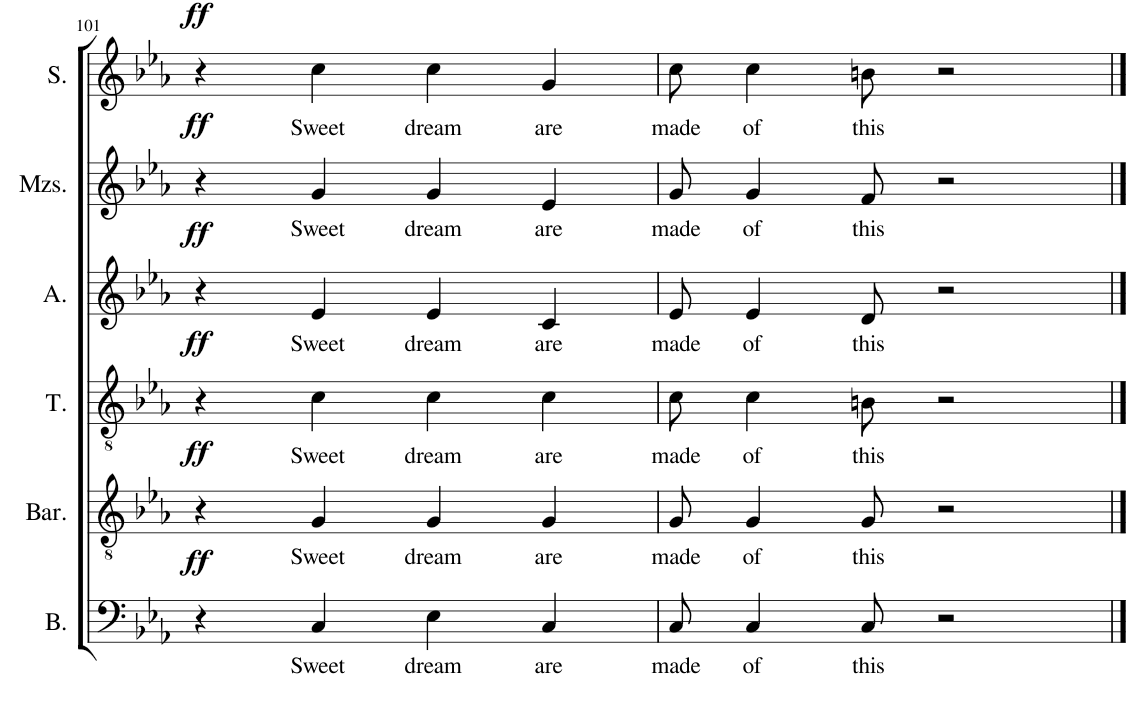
**kern	**text	**dynam	**kern	**text	**dynam	**kern	**text	**dynam	**kern	**text	**dynam	**kern	**text	**dynam	**kern	**text	**dynam
*part6	*part6	*part6	*part5	*part5	*part5	*part4	*part4	*part4	*part3	*part3	*part3	*part2	*part2	*part2	*part1	*part1	*part1
*staff6	*staff6	*staff6	*staff5	*staff5	*staff5	*staff4	*staff4	*staff4	*staff3	*staff3	*staff3	*staff2	*staff2	*staff2	*staff1	*staff1	*staff1
*I"Bass	*	*	*I"Baritone	*	*	*I"Tenor	*	*	*I"Alto	*	*	*I"Mezzo-soprano	*	*	*I"Soprano	*	*
*I'B.	*	*	*I'Bar.	*	*	*I'T.	*	*	*I'A.	*	*	*I'Mzs.	*	*	*I'S.	*	*
!!LO:PB:g=z
*clefF4	*	*	*clefGv2	*	*	*clefGv2	*	*	*clefG2	*	*	*clefG2	*	*	*clefG2	*	*
*k[b-e-a-]	*	*	*k[b-e-a-]	*	*	*k[b-e-a-]	*	*	*k[b-e-a-]	*	*	*k[b-e-a-]	*	*	*k[b-e-a-]	*	*
*M4/4	*	*	*M4/4	*	*	*M4/4	*	*	*M4/4	*	*	*M4/4	*	*	*M4/4	*	*
=101	=101	=101	=101	=101	=101	=101	=101	=101	=101	=101	=101	=101	=101	=101	=101	=101	=101
!	!	!LO:DY:a	!	!	!LO:DY:a	!	!	!LO:DY:a	!	!	!LO:DY:a	!	!	!LO:DY:a	!	!	!LO:DY:a
4r	.	ff	4r	.	ff	4r	.	ff	4r	.	ff	4r	.	ff	4r	.	ff
!	!LO:LY:b	!	!	!LO:LY:b	!	!	!LO:LY:b	!	!	!LO:LY:b	!	!	!LO:LY:b	!	!	!LO:LY:b	!
4C/	Sweet	.	4G/	Sweet	.	4c\	Sweet	.	4e-/	Sweet	.	4g/	Sweet	.	4cc\	Sweet	.
!	!LO:LY:b	!	!	!LO:LY:b	!	!	!LO:LY:b	!	!	!LO:LY:b	!	!	!LO:LY:b	!	!	!LO:LY:b	!
4E-\	dream	.	4G/	dream	.	4c\	dream	.	4e-/	dream	.	4g/	dream	.	4cc\	dream	.
!	!LO:LY:b	!	!	!LO:LY:b	!	!	!LO:LY:b	!	!	!LO:LY:b	!	!	!LO:LY:b	!	!	!LO:LY:b	!
4C/	are	.	4G/	are	.	4c\	are	.	4c/	are	.	4e-/	are	.	4g/	are	.
=102	=102	=102	=102	=102	=102	=102	=102	=102	=102	=102	=102	=102	=102	=102	=102	=102	=102
!	!LO:LY:b	!	!	!LO:LY:b	!	!	!LO:LY:b	!	!	!LO:LY:b	!	!	!LO:LY:b	!	!	!LO:LY:b	!
8C/	made	.	8G/	made	.	8c\	made	.	8e-/	made	.	8g/	made	.	8cc\	made	.
!	!LO:LY:b	!	!	!LO:LY:b	!	!	!LO:LY:b	!	!	!LO:LY:b	!	!	!LO:LY:b	!	!	!LO:LY:b	!
4C/	of	.	4G/	of	.	4c\	of	.	4e-/	of	.	4g/	of	.	4cc\	of	.
!	!LO:LY:b	!	!	!LO:LY:b	!	!	!LO:LY:b	!	!	!LO:LY:b	!	!	!LO:LY:b	!	!	!LO:LY:b	!
8C/	this	.	8G/	this	.	8Bn\	this	.	8d/	this	.	8f/	this	.	8bn\	this	.
2r	.	.	2r	.	.	2r	.	.	2r	.	.	2r	.	.	2r	.	.
==	==	==	==	==	==	==	==	==	==	==	==	==	==	==	==	==	==
*-	*-	*-	*-	*-	*-	*-	*-	*-	*-	*-	*-	*-	*-	*-	*-	*-	*-
